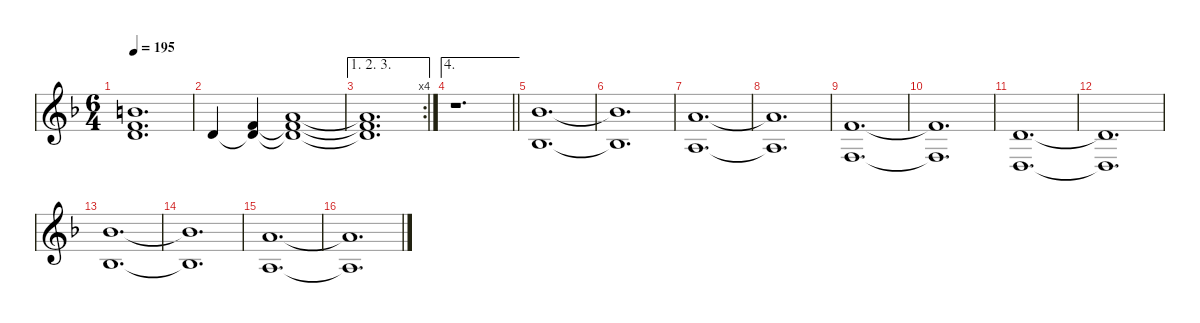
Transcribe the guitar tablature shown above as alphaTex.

\defaultSystemsLayout 4
\hideDynamics
\bracketExtendMode nobrackets
\singleTrackTrackNamePolicy hidden
\multiTrackTrackNamePolicy hidden
\firstSystemTrackNameMode fullname
\firstSystemTrackNameOrientation horizontal
\otherSystemsTrackNameOrientation horizontal
\track ("Keyboards" "vln.") {defaultSystemsLayout 8 instrument stringensemble1}
\staff {score}
\tuning (D4 A3 F3 D3 A2 D2)
\ts (6 4)
\tempo 195
\clef g2
\ks dminor
(14.2{t acc forcenatural} 12.3{t acc forcenatural} 12.4{t acc forcenatural}).1{d dy f beam Up} |
12.4{acc forcenatural}.4{beam Up} (12.3{acc forcenatural} 12.4{t acc forcenatural}).4{beam Up} (12.2{acc forcenatural} 12.3{t acc forcenatural} 12.4{t acc forcenatural}).1{beam Up} |
\ae (1 2 3)
\rc 4
(12.2{t acc forcenatural} 12.3{t acc forcenatural} 12.4{t acc forcenatural}).1{d beam Up} |
\ae 4
\barLineRight lightlight
r.1{d beam Down} |
(8.1{acc b} 5.3{acc b}).1{d dy mp instrument synthvoice beam Up} |
(8.1{t acc b} 5.3{t acc b}).1{d beam Up} |
(7.1{acc forcenatural} 4.3{acc forcenatural}).1{d beam Up} |
(7.1{t acc forcenatural} 4.3{t acc forcenatural}).1{d beam Up} |
(3.1{acc forcenatural} 0.3{acc forcenatural}).1{d beam Up} |
(3.1{t acc forcenatural} 0.3{t acc forcenatural}).1{d beam Up} |
(0.1{acc forcenatural} 0.4{acc forcenatural}).1{d beam Up} |
(0.1{t acc forcenatural} 0.4{t acc forcenatural}).1{d beam Up} |
(8.1{acc b} 5.3{acc b}).1{d beam Up} |
(8.1{t acc b} 5.3{t acc b}).1{d beam Up} |
(7.1{acc forcenatural} 4.3{acc forcenatural}).1{d beam Up} |
(7.1{t acc forcenatural} 4.3{t acc forcenatural}).1{d beam Up}
